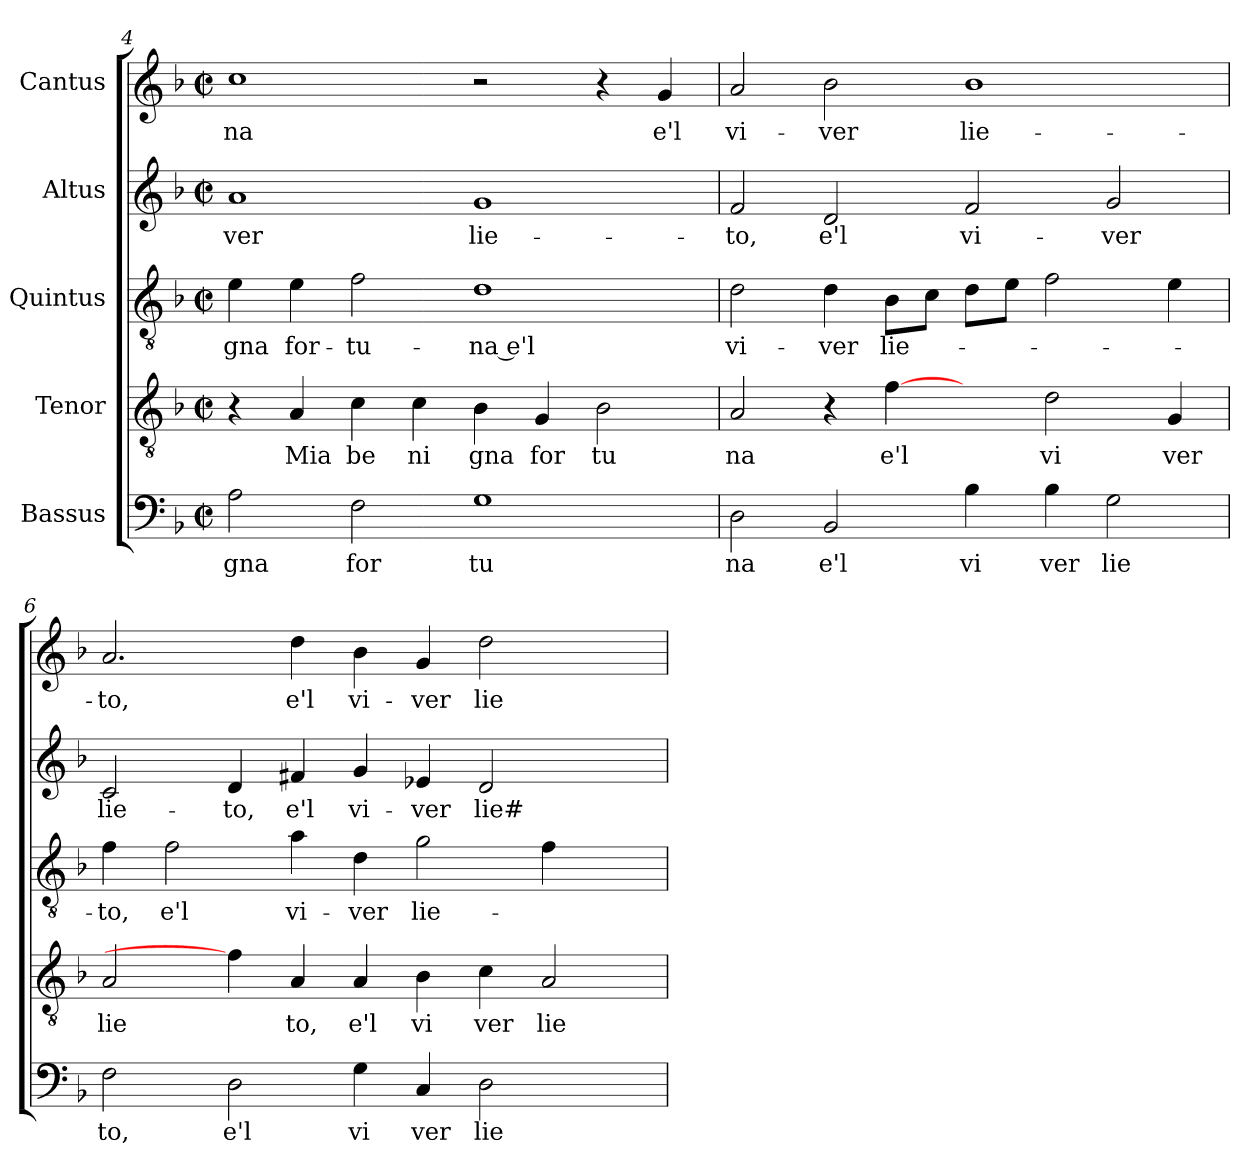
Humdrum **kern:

**kern	**text	**kern	**text	**kern	**text	**kern	**text	**kern	**text
*part5	*part5	*part4	*part4	*part3	*part3	*part2	*part2	*part1	*part1
*staff5	*staff5	*staff4	*staff4	*staff3	*staff3	*staff2	*staff2	*staff1	*staff1
*I"Bassus	*	*I"Tenor	*	*I"Quintus	*	*I"Altus	*	*I"Cantus	*
!!LO:LB:g=z
*clefF4	*	*clefGv2	*	*clefGv2	*	*clefG2	*	*clefG2	*
*k[b-]	*	*k[b-]	*	*k[b-]	*	*k[b-]	*	*k[b-]	*
*F:	*	*F:	*	*F:	*	*F:	*	*F:	*
*M2/2	*	*M2/2	*	*M2/2	*	*M2/2	*	*M2/2	*
*met(c|)	*	*met(c|)	*	*met(c|)	*	*met(c|)	*	*met(c|)	*
=4	=4	=4	=4	=4	=4	=4	=4	=4	=4
!	!LO:LY:b:cj	!	!	!	!LO:LY:b:cj	!	!LO:LY:b:cj	!	!LO:LY:b:cj
2A\	-gna	4r	.	4e\	gna	1a	ver	1cc	na
!	!	!	!LO:LY:b:cj	!	!LO:LY:b:cj	!	!	!	!
.	.	4A/	Mia	4e\	for-	.	.	.	.
!	!LO:LY:b:cj	!	!LO:LY:b:cj	!	!LO:LY:b:cj	!	!	!	!
2F\	for	4c\	be	2f\	-tu-	.	.	.	.
!	!	!	!LO:LY:b:cj	!	!	!	!	!	!
.	.	4c\	ni	.	.	.	.	.	.
!	!LO:LY:b:cj	!	!LO:LY:b:cj	!	!LO:LY:b:rj	!	!LO:LY:b:cj	!	!
1G	tu	4B-\	gna	1d	-na e'l	1g	lie-	2r	.
!	!	!	!LO:LY:b:cj	!	!	!	!	!	!
.	.	4G/	for	.	.	.	.	.	.
!	!	!	!LO:LY:b:cj	!	!	!	!	!	!
.	.	2B-\	tu	.	.	.	.	4r	.
!	!	!	!	!	!	!	!	!	!LO:LY:b:cj
.	.	.	.	.	.	.	.	4g>/	e'l
=5	=5	=5	=5	=5	=5	=5	=5	=5	=5
!	!LO:LY:b:cj	!	!LO:LY:b:cj	!	!LO:LY:b:cj	!	!LO:LY:b:cj	!	!LO:LY:b:cj
2D\	na	2A/	na	2d\	vi-	2f/	-to,	2a/	vi-
!	!LO:LY:b:cj	!	!	!	!LO:LY:b:cj	!	!LO:LY:b:cj	!	!LO:LY:b:cj
2BB-/	e'l	4r	.	4d\	-ver	2d/	e'l	2b-\	-ver
!	!	!	!LO:LY:b:cj	!	!LO:LY:b	!	!	!	!
.	.	[4f\	e'l	8B-\L	lie-	.	.	.	.
.	.	.	.	8c\J	.	.	.	.	.
!	!LO:LY:b:cj	!	!	!	!	!	!LO:LY:b:cj	!	!LO:LY:b:cj
4B-\	vi	4ryy	.	8d\L	.	2f/	vi-	1b-	lie-
.	.	.	.	8e\J	.	.	.	.	.
!	!LO:LY:b:cj	!	!LO:LY:b:cj	!	!	!	!	!	!
4B-\	ver	2d\	vi	2f\	.	.	.	.	.
!	!LO:LY:b:cj	!	!	!	!	!	!LO:LY:b:cj	!	!
2G\	lie	.	.	.	.	2g/	-ver	.	.
!	!	!	!LO:LY:b:cj	!	!	!	!	!	!
.	.	4G/	ver	4e\	.	.	.	.	.
=6	=6	=6	=6	=6	=6	=6	=6	=6	=6
!	!LO:LY:b:cj	!	!LO:LY:b:cj	!	!LO:LY:b:cj	!	!LO:LY:b:cj	!	!LO:LY:b:cj
2F\	to,	2A/	lie	4f\	-to,	2c/	lie-	2.a/	-to,
!	!	!	!	!	!LO:LY:b:cj	!	!	!	!
.	.	.	.	2f\	e'l	.	.	.	.
!	!LO:LY:b:cj	!	!	!	!	!	!LO:LY:b:cj	!	!
2D\	e'l	4f\]	.	.	.	4d/	-to,	.	.
!	!	!	!LO:LY:b:cj	!	!LO:LY:b:cj	!	!LO:LY:b:cj	!	!LO:LY:b:cj
.	.	4A/	to,	4a\	vi-	4f#X/	e'l	4dd\	e'l
!	!LO:LY:b:cj	!	!LO:LY:b:cj	!	!LO:LY:b:cj	!	!LO:LY:b:cj	!	!LO:LY:b:cj
4G\	vi	4A/	e'l	4d\	-ver	4g/	vi-	4b-\	vi-
!	!LO:LY:b:cj	!	!LO:LY:b:cj	!	!LO:LY:b:cj	!	!LO:LY:b:cj	!	!LO:LY:b:cj
4C/	ver	4B-\	vi	2g\	lie-	4e-X/	-ver	4g/	-ver
!	!LO:LY:b:cj	!	!LO:LY:b:cj	!	!	!	!LO:LY:b:cj	!	!LO:LY:b:cj
2D\	lie	4c\	ver	.	.	2d/	lie#-	2dd\	lie-
!	!	!	!LO:LY:b:cj	!	!	!	!	!	!
.	.	2A/	lie	4f\	.	.	.	.	.
4ryy	.	.	.	4ryy	.	4ryy	.	4ryy	.
=	=	=	=	=	=	=	=	=	=
*-	*-	*-	*-	*-	*-	*-	*-	*-	*-
